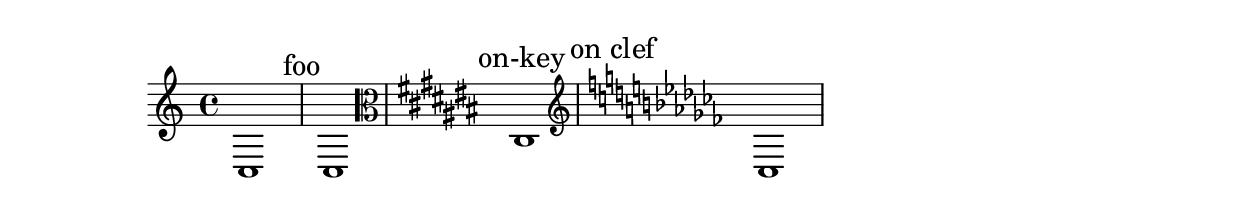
\version "2.11.30"

\header {
  texidoc = "RehearsalMarks still align correctly if Mark_engraver is moved to
another context."
}

\layout {
  \context {
    \Staff
    \consists "Mark_engraver"
  }
  \context {
    \Score
    \remove "Mark_engraver"
  }
}

\relative {
  c1 \mark "foo"
  c1
  \key cis \major
  \clef alto
  \override Score.RehearsalMark #'break-align-symbols = #'(key-signature)
  \mark "on-key"
  cis
  \key ces \major
  \override Score.RehearsalMark #'break-align-symbols = #'(clef)
  \clef treble
  \mark "on clef"
  ces
}
